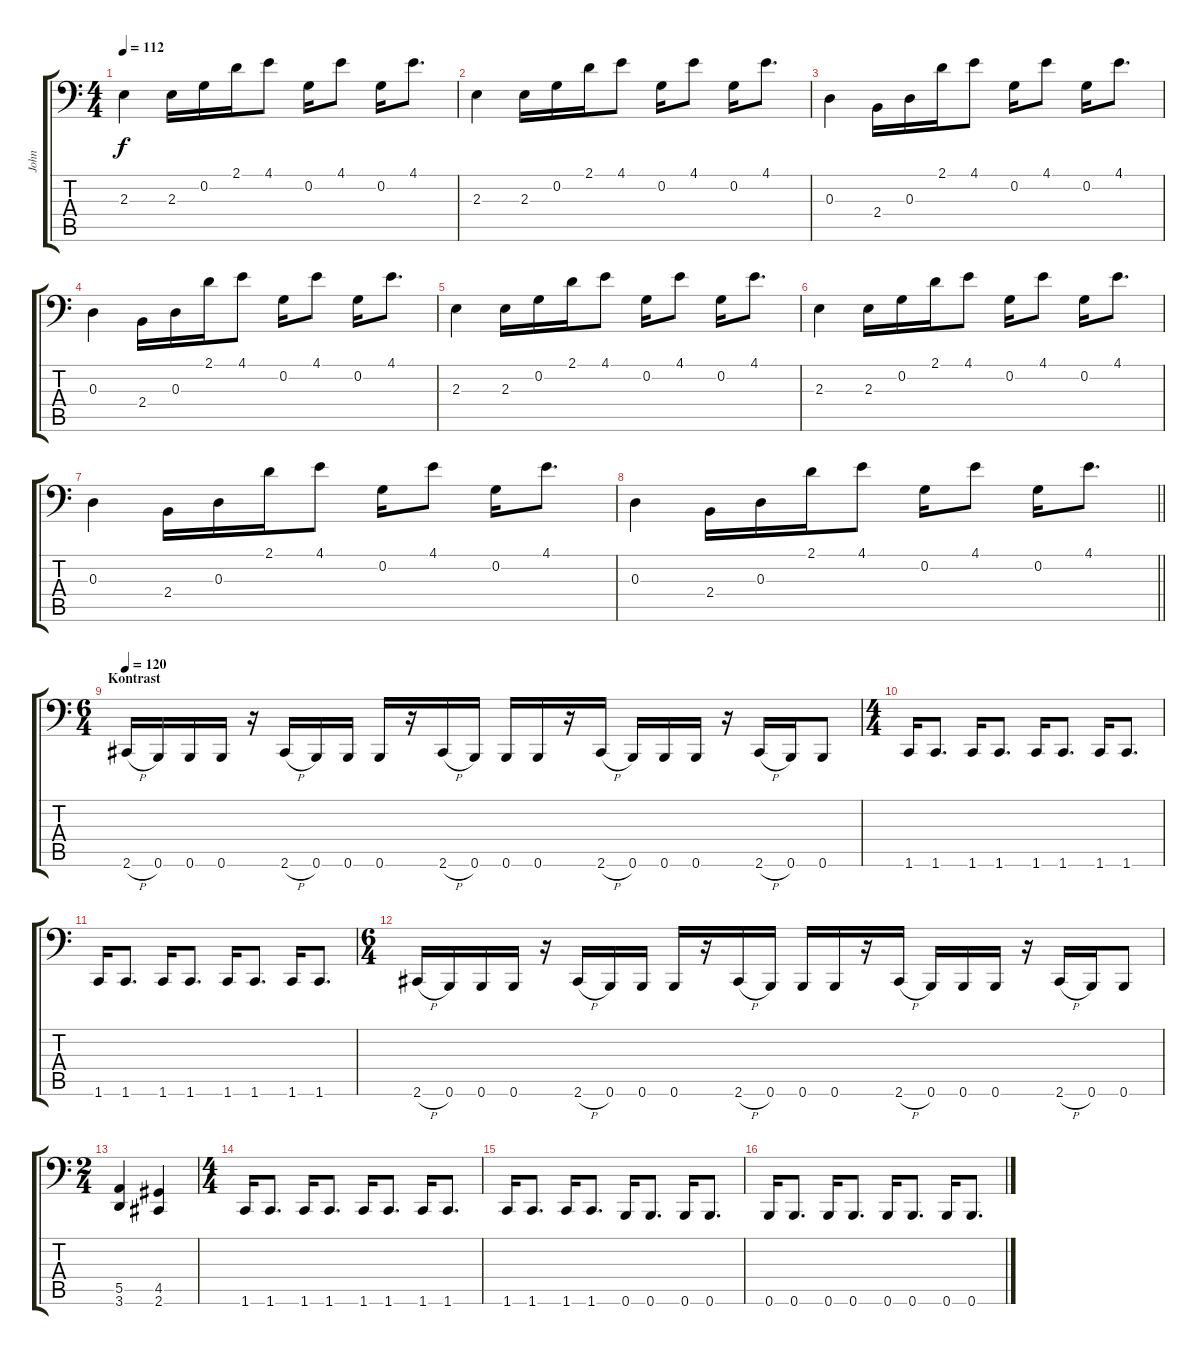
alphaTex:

\track ("John" "John") {instrument electricbassfinger}
\staff {score tabs}
\tuning (C3 G2 D2 A1 E1 B0) {hide}
\ts (4 4)
\tempo 112
\clef f4
\ks c
2.3.4{dy f} 2.3.16 0.2.16 2.1.16 4.1.8 0.2.16 4.1.8 0.2.16 4.1.8{d} |
2.3.4 2.3.16 0.2.16 2.1.16 4.1.8 0.2.16 4.1.8 0.2.16 4.1.8{d} |
0.3.4 2.4.16 0.3.16 2.1.16 4.1.8 0.2.16 4.1.8 0.2.16 4.1.8{d} |
0.3.4 2.4.16 0.3.16 2.1.16 4.1.8 0.2.16 4.1.8 0.2.16 4.1.8{d} |
2.3.4 2.3.16 0.2.16 2.1.16 4.1.8 0.2.16 4.1.8 0.2.16 4.1.8{d} |
2.3.4 2.3.16 0.2.16 2.1.16 4.1.8 0.2.16 4.1.8 0.2.16 4.1.8{d} |
0.3.4 2.4.16 0.3.16 2.1.16 4.1.8 0.2.16 4.1.8 0.2.16 4.1.8{d} |
\barLineRight lightlight
0.3.4 2.4.16 0.3.16 2.1.16 4.1.8 0.2.16 4.1.8 0.2.16 4.1.8{d} |
\ts (6 4)
\section ("" "Kontrast")
\tempo 120
2.6{h}.16 0.6.16 0.6.16 0.6.16 r.16 2.6{h}.16 0.6.16 0.6.16 0.6.16 r.16 2.6{h}.16 0.6.16 0.6.16 0.6.16 r.16 2.6{h}.16 0.6.16 0.6.16 0.6.16 r.16 2.6{h}.16 0.6.16 0.6.8 |
\ts (4 4)
1.6.16 1.6.8{d} 1.6.16 1.6.8{d} 1.6.16 1.6.8{d} 1.6.16 1.6.8{d} |
1.6.16 1.6.8{d} 1.6.16 1.6.8{d} 1.6.16 1.6.8{d} 1.6.16 1.6.8{d} |
\ts (6 4)
2.6{h}.16 0.6.16 0.6.16 0.6.16 r.16 2.6{h}.16 0.6.16 0.6.16 0.6.16 r.16 2.6{h}.16 0.6.16 0.6.16 0.6.16 r.16 2.6{h}.16 0.6.16 0.6.16 0.6.16 r.16 2.6{h}.16 0.6.16 0.6.8 |
\ts (2 4)
(5.5 3.6).4 (4.5 2.6).4 |
\ts (4 4)
1.6.16 1.6.8{d} 1.6.16 1.6.8{d} 1.6.16 1.6.8{d} 1.6.16 1.6.8{d} |
1.6.16 1.6.8{d} 1.6.16 1.6.8{d} 0.6.16 0.6.8{d} 0.6.16 0.6.8{d} |
0.6.16 0.6.8{d} 0.6.16 0.6.8{d} 0.6.16 0.6.8{d} 0.6.16 0.6.8{d}
